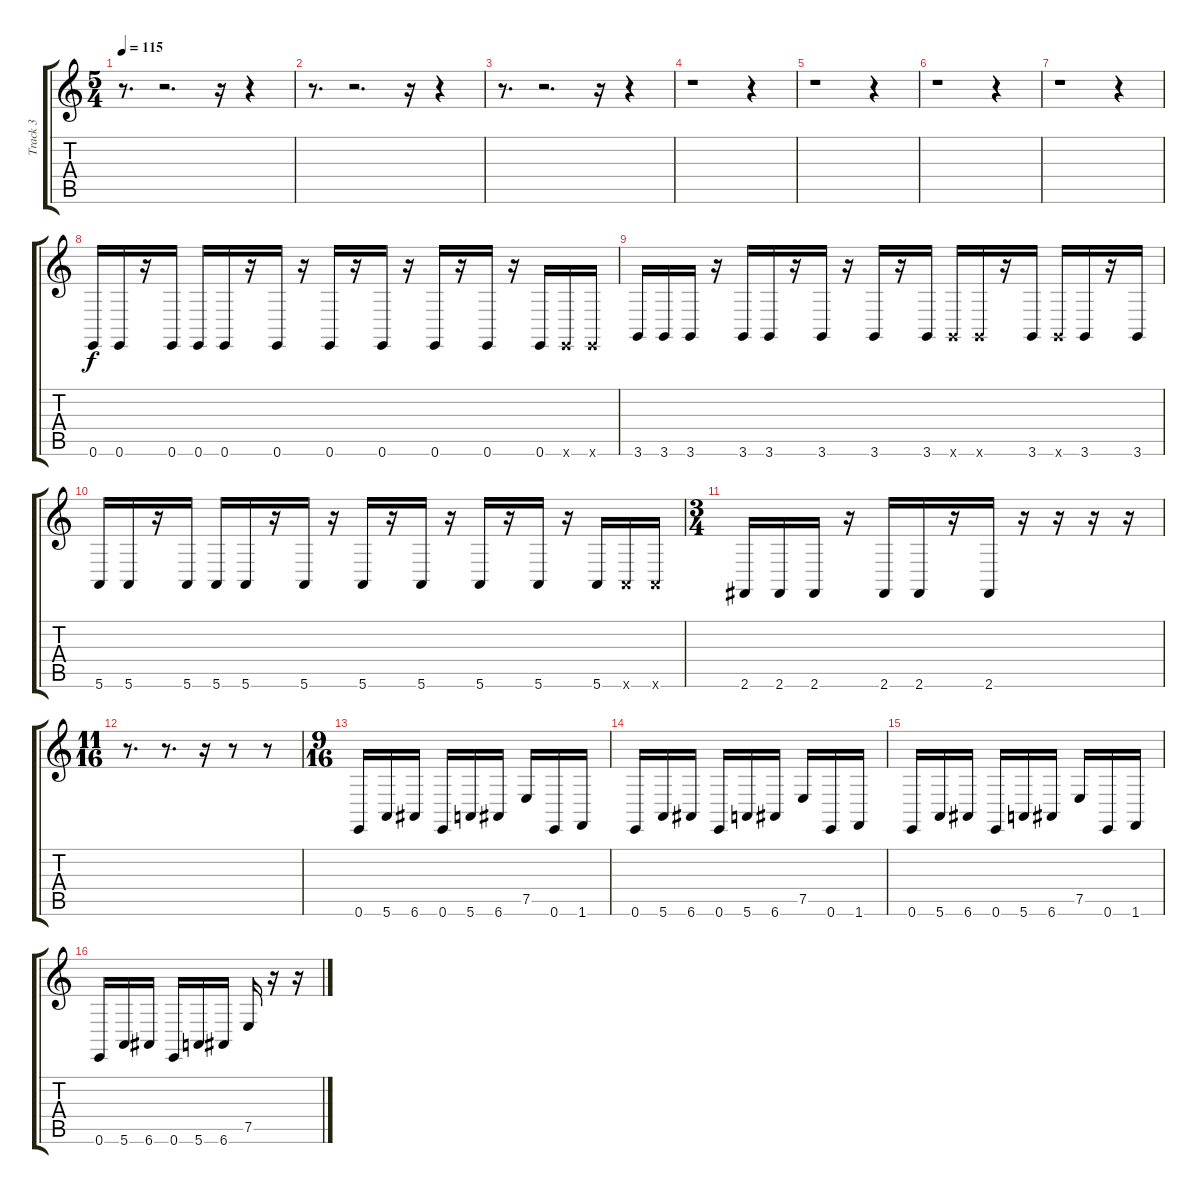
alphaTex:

\track ("Track 3" "Track 3") {instrument lead2sawtooth}
\staff {score tabs}
\tuning (E4 B3 G3 D3 A2 E2) {hide}
\ts (5 4)
\tempo 115
\clef g2
\ks c
r.8{d dy f} r.2{d} r.16 r.4 |
r.8{d} r.2{d} r.16 r.4 |
r.8{d} r.2{d} r.16 r.4 |
r.1 r.4 |
r.1 r.4 |
r.1 r.4 |
r.1 r.4 |
0.6.16 0.6.16 r.16 0.6.16 0.6.16 0.6.16 r.16 0.6.16 r.16 0.6.16 r.16 0.6.16 r.16 0.6.16 r.16 0.6.16 r.16 0.6.16 0.6{x}.16 0.6{x}.16 |
3.6.16 3.6.16 3.6.16 r.16 3.6.16 3.6.16 r.16 3.6.16 r.16 3.6.16 r.16 3.6.16 3.6{x}.16 3.6{x}.16 r.16 3.6.16 3.6{x}.16 3.6.16 r.16 3.6.16 |
5.6.16 5.6.16 r.16 5.6.16 5.6.16 5.6.16 r.16 5.6.16 r.16 5.6.16 r.16 5.6.16 r.16 5.6.16 r.16 5.6.16 r.16 5.6.16 5.6{x}.16 5.6{x}.16 |
\ts (3 4)
2.6.16 2.6.16 2.6.16 r.16 2.6.16 2.6.16 r.16 2.6.16 r.16 r.16 r.16 r.16 |
\ts (11 16)
r.8{d} r.8{d} r.16 r.8 r.8 |
\ts (9 16)
0.6.16 5.6.16 6.6.16 0.6.16 5.6.16 6.6.16 7.5.16 0.6.16 1.6.16 |
0.6.16 5.6.16 6.6.16 0.6.16 5.6.16 6.6.16 7.5.16 0.6.16 1.6.16 |
0.6.16 5.6.16 6.6.16 0.6.16 5.6.16 6.6.16 7.5.16 0.6.16 1.6.16 |
0.6.16 5.6.16 6.6.16 0.6.16 5.6.16 6.6.16 7.5.16 r.16 r.16
